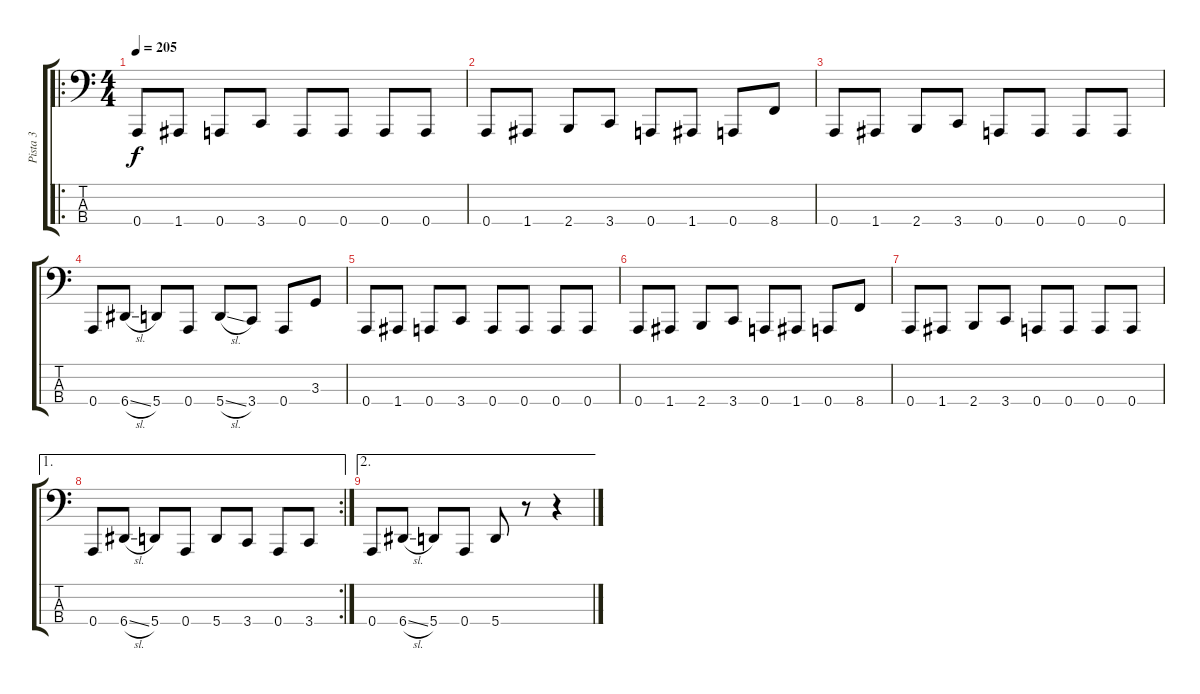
\track ("Pista 3" "Pista 3") {instrument electricbassfinger}
\staff {score tabs}
\tuning (D2 A1 E1 A0) {hide}
\ro
\ts (4 4)
\tempo 205
\clef f4
\ks c
0.4.8{dy f} 1.4.8 0.4.8 3.4.8 0.4.8 0.4.8 0.4.8 0.4.8 |
0.4.8 1.4.8 2.4.8 3.4.8 0.4.8 1.4.8 0.4.8 8.4.8 |
0.4.8 1.4.8 2.4.8 3.4.8 0.4.8 0.4.8 0.4.8 0.4.8 |
0.4.8 6.4{sl}.8 5.4.8 0.4.8 5.4{sl}.8 3.4.8 0.4.8 3.3.8 |
0.4.8 1.4.8 0.4.8 3.4.8 0.4.8 0.4.8 0.4.8 0.4.8 |
0.4.8 1.4.8 2.4.8 3.4.8 0.4.8 1.4.8 0.4.8 8.4.8 |
0.4.8 1.4.8 2.4.8 3.4.8 0.4.8 0.4.8 0.4.8 0.4.8 |
\ae 1
\rc 2
0.4.8 6.4{sl}.8 5.4.8 0.4.8 5.4.8 3.4.8 0.4.8 3.4.8 |
\ae 2
0.4.8 6.4{sl}.8 5.4.8 0.4.8 5.4.8 r.8 r.4
